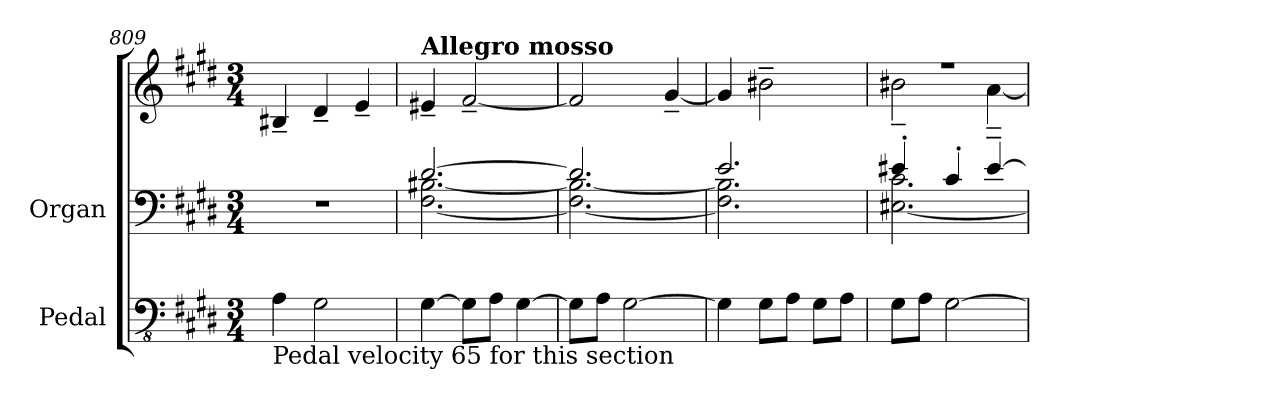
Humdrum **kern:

**kern	**kern	**kern
*part2	*part1	*part1
*staff3	*staff2	*staff1
*I"Pedal	*I"Organ	*
*clefFv4	*clefF4	*clefG2
*k[f#c#g#d#]	*k[f#c#g#d#]	*k[f#c#g#d#]
*M3/4	*M3/4	*M3/4
*MM148	*MM148	*MM148
=809	=809	=809
!LO:TX:b:t=Pedal velocity 65 for this section	!	!
4AA\	2.r	4B#X~/
2GG#\	.	4d#~/
.	.	4e~/
=810	=810	=810
*	*	*MM144
*	*^	*
!	!	!	!LO:TX:a:B:t=Allegro mosso
[4GG#\	[2.d#/	[2.F#\ [2.B#X\	4e#X~/
8GG#\L]	.	.	[2f#~/
8AA\J	.	.	.
[4GG#\	.	.	.
=811	=811	=811	=811
8GG#\L]	2.d#/]	2.F#\_ 2.B#\_	2f#/]
8AA\J	.	.	.
[2GG#\	.	.	.
.	.	.	[4g#~/
=812	=812	=812	=812
4GG#\]	2.e/	2.F#\] 2.B#\]	4g#/]
8GG#\L	.	.	2b#X~\
8AA\J	.	.	.
8GG#\L	.	.	.
8AA\J	.	.	.
=813	=813	=813	=813
*	*	*	*^
8GG#\L	4e#X'/	[2.E#X\ 2.c#\	2.r	2b#X~\
8AA\J	.	.	.	.
[2GG#\	4c#'/	.	.	.
.	[4e#~/	.	.	[4a~\
*	*v	*v	*	*
*	*	*v	*v
=	=	=
*-	*-	*-
